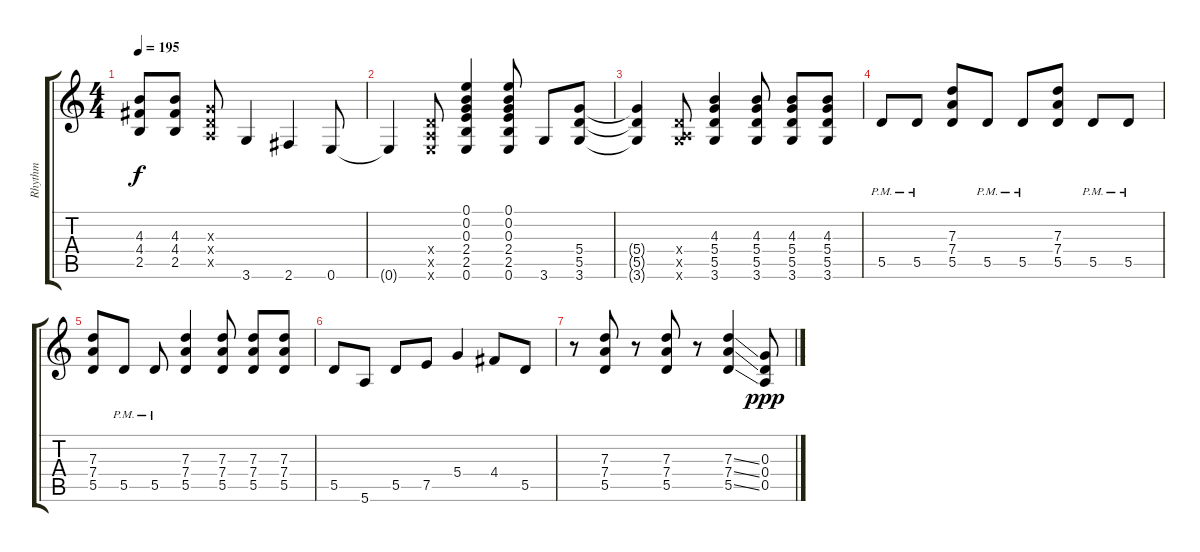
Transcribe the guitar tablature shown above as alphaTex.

\track ("Rhythm" "Rhythm") {instrument overdrivenguitar}
\staff {score tabs}
\tuning (E4 B3 G3 D3 A2 E2) {hide}
\ts (4 4)
\tempo 195
\clef g2
\ks c
(4.3{t} 4.4{t} 2.5{t}).8{dy f} (4.3 4.4 2.5).8 (0.3{x} 0.4{x} 0.5{x}).8 3.6.4 2.6.4 0.6.8 |
0.6{t}.4 (0.4{x} 0.5{x} 0.6{x}).8 (0.1 0.2 0.3 2.4 2.5 0.6).4 (0.1 0.2 0.3 2.4 2.5 0.6).8 3.6.8 (5.4 5.5 3.6).8 |
(5.4{t} 5.5{t} 3.6{t}).4 (0.4{x} 0.5{x} 3.6{x}).8 (4.3 5.4 5.5 3.6).4 (4.3 5.4 5.5 3.6).8 (4.3 5.4 5.5 3.6).8 (4.3 5.4 5.5 3.6).8 |
5.5{pm}.8 5.5{pm}.8 (7.3 7.4 5.5).8 5.5{pm}.8 5.5{pm}.8 (7.3 7.4 5.5).8 5.5{pm}.8 5.5{pm}.8 |
(7.3 7.4 5.5).8 5.5{pm}.8 5.5{pm}.8 (7.3 7.4 5.5).4 (7.3 7.4 5.5).8 (7.3 7.4 5.5).8 (7.3 7.4 5.5).8 |
5.5.8 5.6.8 5.5.8 7.5.8 5.4.4 4.4.8 5.5.8 |
r.8 (7.3 7.4 5.5).8 r.8 (7.3 7.4 5.5).8 r.8 (7.3{ss} 7.4{ss} 5.5{ss}).4 (0.3 0.4 0.5).8{dy ppp}
